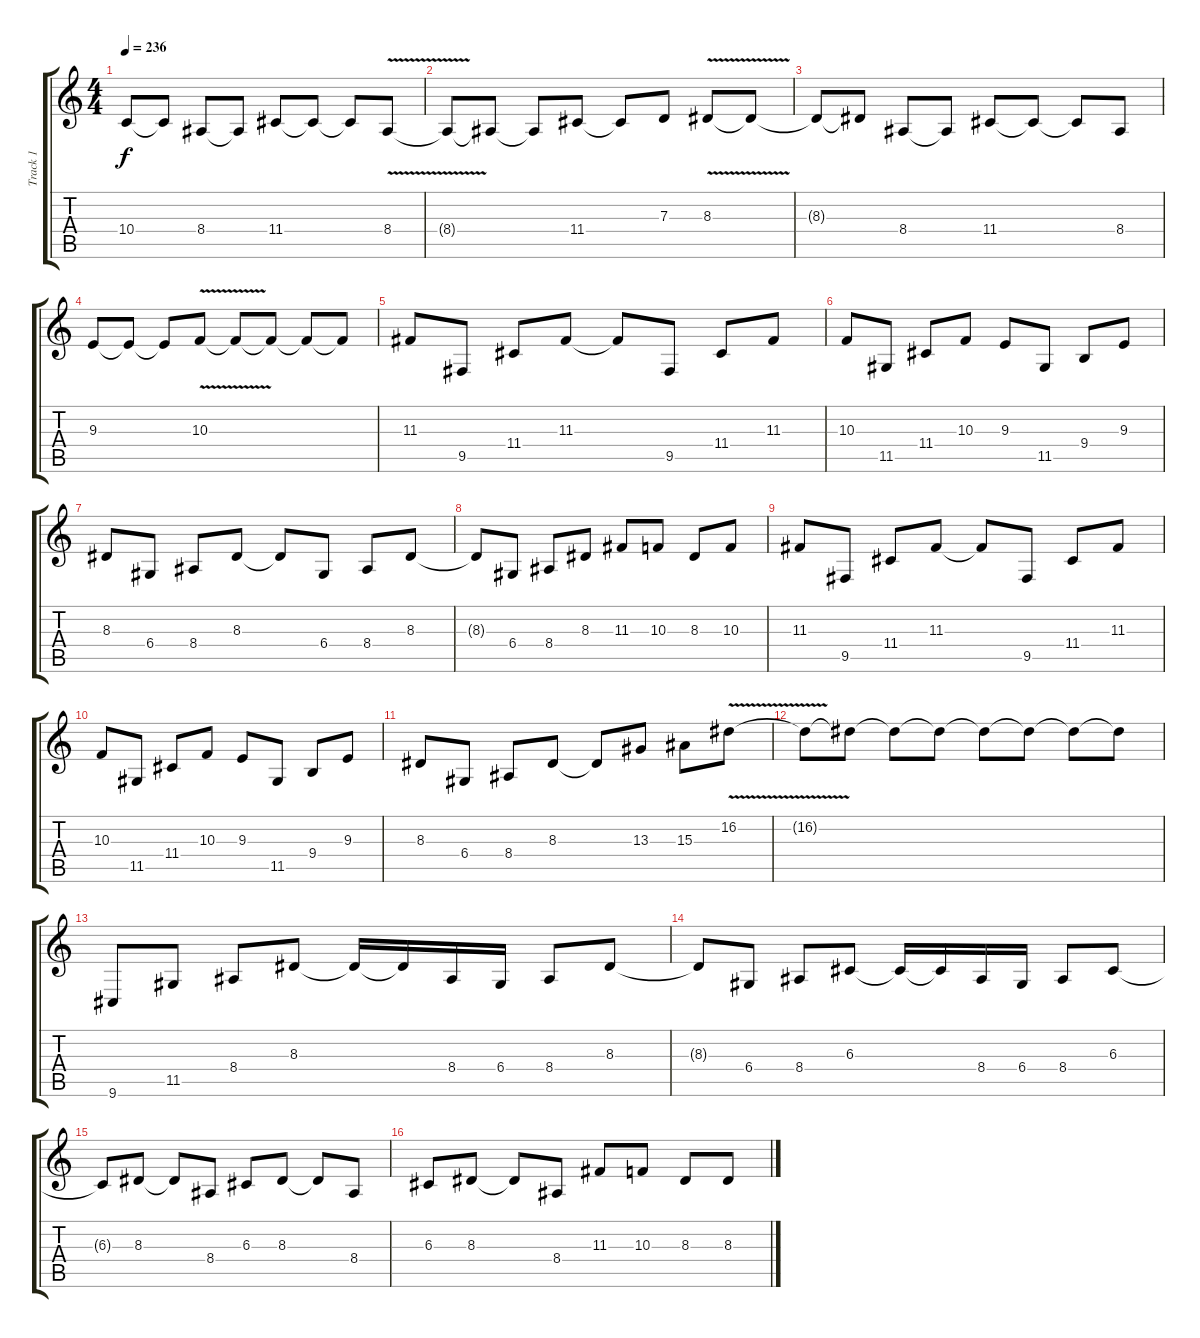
\track ("Track 1" "Track 1") {instrument lead5charang}
\staff {score tabs}
\tuning (E4 B3 G3 D3 A2 E2) {hide}
\ts (4 4)
\tempo 236
\clef g2
\ks c
10.4{t}.8{dy f} 10.4{t}.8 8.4.8 8.4{t}.8 11.4.8 11.4{t}.8 11.4{t}.8 8.4{v}.8 |
8.4{t}.8 8.4{t}.8 8.4{t}.8 11.4.8 11.4{t}.8 7.3.8 8.3{v}.8 8.3{t}.8 |
8.3{t}.8 8.3{t}.8 8.4.8 8.4{t}.8 11.4.8 11.4{t}.8 11.4{t}.8 8.4.8 |
9.3.8 9.3{t}.8 9.3{t}.8 10.3{v}.8 10.3{t}.8 10.3{t}.8 10.3{t}.8 10.3{t}.8 |
11.3.8 9.5.8 11.4.8 11.3.8 11.3{t}.8 9.5.8 11.4.8 11.3.8 |
10.3.8 11.5.8 11.4.8 10.3.8 9.3.8 11.5.8 9.4.8 9.3.8 |
8.3.8 6.4.8 8.4.8 8.3.8 8.3{t}.8 6.4.8 8.4.8 8.3.8 |
8.3{t}.8 6.4.8 8.4.8 8.3.8 11.3.8 10.3.8 8.3.8 10.3.8 |
11.3.8 9.5.8 11.4.8 11.3.8 11.3{t}.8 9.5.8 11.4.8 11.3.8 |
10.3.8 11.5.8 11.4.8 10.3.8 9.3.8 11.5.8 9.4.8 9.3.8 |
8.3.8 6.4.8 8.4.8 8.3.8 8.3{t}.8 13.3.8 15.3.8 16.2{v}.8 |
16.2{t}.8 16.2{t}.8 16.2{t}.8 16.2{t}.8 16.2{t}.8 16.2{t}.8 16.2{t}.8 16.2{t}.8 |
9.6.8 11.5.8 8.4.8 8.3.8 8.3{t}.16 8.3{t}.16 8.4.16 6.4.16 8.4.8 8.3.8 |
8.3{t}.8 6.4.8 8.4.8 6.3.8 6.3{t}.16 6.3{t}.16 8.4.16 6.4.16 8.4.8 6.3.8 |
6.3{t}.8 8.3.8 8.3{t}.8 8.4.8 6.3.8 8.3.8 8.3{t}.8 8.4.8 |
6.3.8 8.3.8 8.3{t}.8 8.4.8 11.3.8 10.3.8 8.3.8 8.3.8
